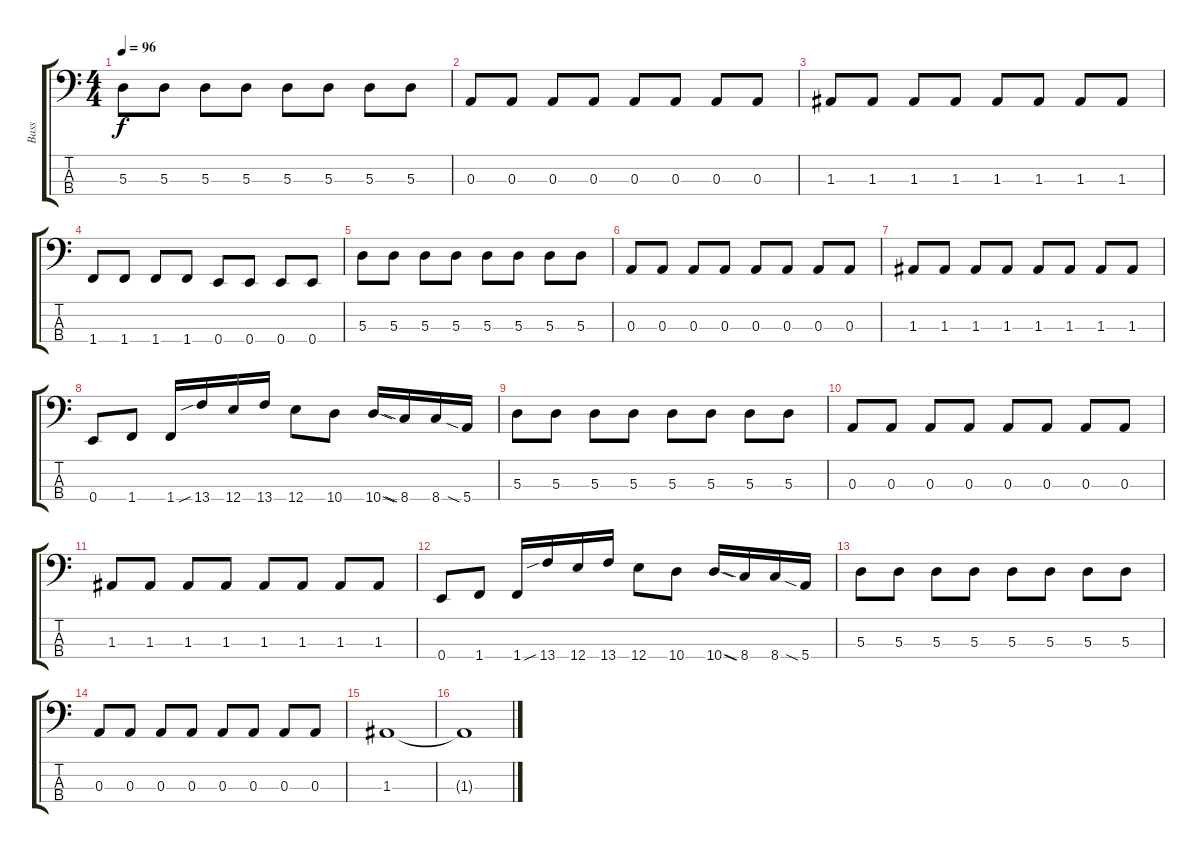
\track ("Bass" "Bass") {instrument electricbassfinger}
\staff {score tabs}
\tuning (G2 D2 A1 E1) {hide}
\ts (4 4)
\tempo 96
\clef f4
\ks c
5.3.8{dy f} 5.3.8 5.3.8 5.3.8 5.3.8 5.3.8 5.3.8 5.3.8 |
0.3.8 0.3.8 0.3.8 0.3.8 0.3.8 0.3.8 0.3.8 0.3.8 |
1.3.8 1.3.8 1.3.8 1.3.8 1.3.8 1.3.8 1.3.8 1.3.8 |
1.4.8 1.4.8 1.4.8 1.4.8 0.4.8 0.4.8 0.4.8 0.4.8 |
5.3.8 5.3.8 5.3.8 5.3.8 5.3.8 5.3.8 5.3.8 5.3.8 |
0.3.8 0.3.8 0.3.8 0.3.8 0.3.8 0.3.8 0.3.8 0.3.8 |
1.3.8 1.3.8 1.3.8 1.3.8 1.3.8 1.3.8 1.3.8 1.3.8 |
0.4.8 1.4.8 1.4.16 13.4{sib}.16 12.4.16 13.4.16 12.4.8 10.4.8 10.4{sod}.16 8.4{sia}.16 8.4.16 5.4{sia}.16 |
5.3.8 5.3.8 5.3.8 5.3.8 5.3.8 5.3.8 5.3.8 5.3.8 |
0.3.8 0.3.8 0.3.8 0.3.8 0.3.8 0.3.8 0.3.8 0.3.8 |
1.3.8 1.3.8 1.3.8 1.3.8 1.3.8 1.3.8 1.3.8 1.3.8 |
0.4.8 1.4.8 1.4.16 13.4{sib}.16 12.4.16 13.4.16 12.4.8 10.4.8 10.4{sod}.16 8.4{sia}.16 8.4.16 5.4{sia}.16 |
5.3.8 5.3.8 5.3.8 5.3.8 5.3.8 5.3.8 5.3.8 5.3.8 |
0.3.8 0.3.8 0.3.8 0.3.8 0.3.8 0.3.8 0.3.8 0.3.8 |
1.3.1 |
1.3{t}.1{volume 0}
